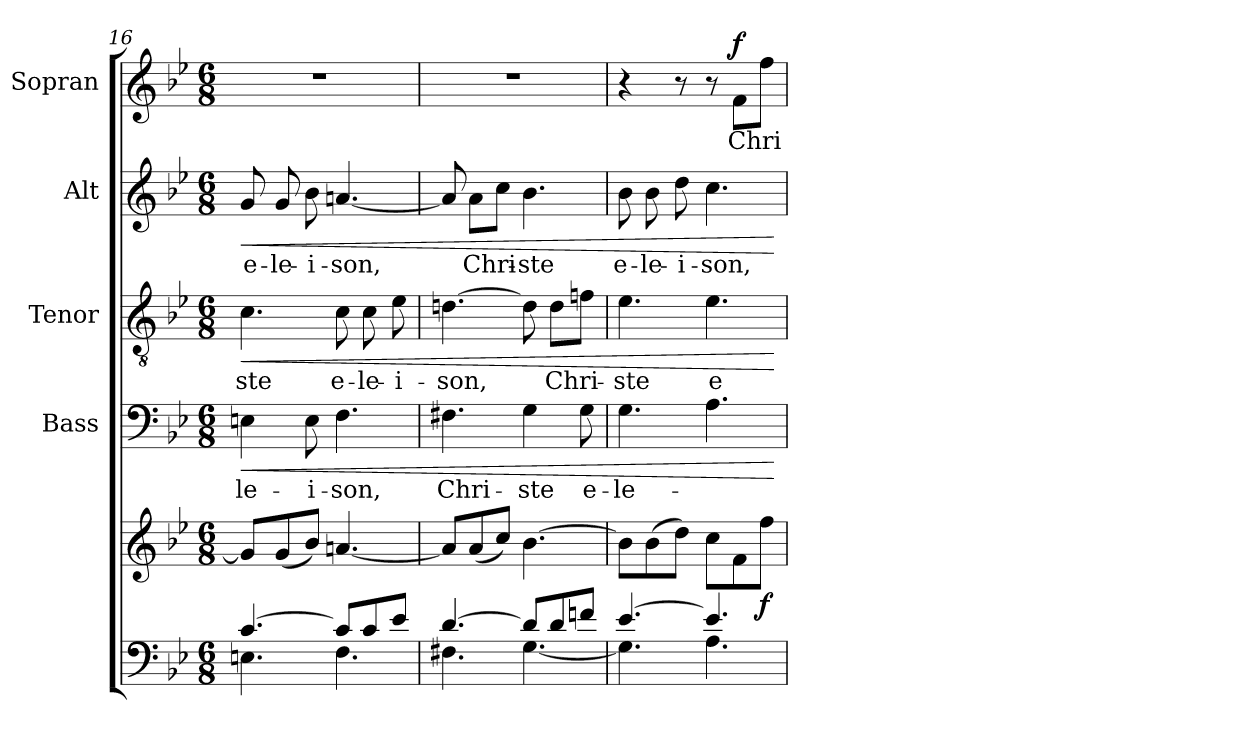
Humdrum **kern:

**kern	**kern	**dynam	**kern	**text	**dynam	**kern	**text	**dynam	**kern	**text	**dynam	**kern	**text	**dynam
*part5	*part5	*part5	*part4	*part4	*part4	*part3	*part3	*part3	*part2	*part2	*part2	*part1	*part1	*part1
*staff6	*staff5	*staff5/6	*staff4	*staff4	*staff4	*staff3	*staff3	*staff3	*staff2	*staff2	*staff2	*staff1	*staff1	*staff1
*	*	*	*I"Bass	*	*	*I"Tenor	*	*	*I"Alt	*	*	*I"Sopran	*	*
*	*	*	*I'B.	*	*	*I'T.	*	*	*I'A.	*	*	*I'S.	*	*
!!LO:LB:g=z
*clefF4	*clefG2	*	*clefF4	*	*	*clefGv2	*	*	*clefG2	*	*	*clefG2	*	*
*k[b-e-]	*k[b-e-]	*	*k[b-e-]	*	*	*k[b-e-]	*	*	*k[b-e-]	*	*	*k[b-e-]	*	*
*B-:	*B-:	*	*B-:	*	*	*B-:	*	*	*B-:	*	*	*B-:	*	*
*M6/8	*M6/8	*	*M6/8	*	*	*M6/8	*	*	*M6/8	*	*	*M6/8	*	*
=16	=16	=16	=16	=16	=16	=16	=16	=16	=16	=16	=16	=16	=16	=16
*^	*	*	*	*	*	*	*	*	*	*	*	*	*	*
!	!	!	!	!	!LO:LY:b	!LO:HP:b	!	!LO:LY:b	!LO:HP:b	!	!LO:LY:b	!LO:HP:b	!	!	!
[>4.c/	4.En\	8g/L]	.	4En\	-le-	<	4.c\	-ste	<	8g/	e-	<	2.r	.	.
!	!	!	!	!	!	!	!	!	!	!	!LO:LY:b	!	!	!	!
.	.	(<8g/	.	.	.	.	.	.	.	8g/	-le-	.	.	.	.
!	!	!	!	!	!LO:LY:b	!	!	!	!	!	!LO:LY:b	!	!	!	!
.	.	8b-/J)	.	8E\	-i-	.	.	.	.	8b-\	-i-	.	.	.	.
!	!	!	!	!	!LO:LY:b	!	!	!LO:LY:b	!	!	!LO:LY:b	!	!	!	!
8c/L]	4.F\	[4.an/	.	4.F\	-son,	.	8c\	e-	.	[4.an/	-son,	.	.	.	.
!	!	!	!	!	!	!	!	!LO:LY:b	!	!	!	!	!	!	!
8c/	.	.	.	.	.	.	8c\	-le-	.	.	.	.	.	.	.
!	!	!	!	!	!	!	!	!LO:LY:b	!	!	!	!	!	!	!
8e-/J	.	.	.	.	.	.	8e-\	-i-	.	.	.	.	.	.	.
=17	=17	=17	=17	=17	=17	=17	=17	=17	=17	=17	=17	=17	=17	=17	=17
!	!	!	!	!	!LO:LY:b	!	!	!LO:LY:b	!	!	!	!	!	!	!
[>4.d/	4.F#X\	8a/L]	.	4.F#X\	Chri-	.	[4.dn\	-son,	.	8a/]	.	.	2.r	.	.
!	!	!	!	!	!	!	!	!	!	!	!LO:LY:b	!	!	!	!
.	.	(<8a/	.	.	.	.	.	.	.	8a\L	Chri-	.	.	.	.
.	.	8cc/J)	.	.	.	.	.	.	.	8cc\J	.	.	.	.	.
!	!	!	!	!	!LO:LY:b	!	!	!	!	!	!LO:LY:b	!	!	!	!
8d/L]	[<4.G\	[4.b-\	.	4G\	-ste	.	8d\]	.	.	4.b-\	-ste	.	.	.	.
!	!	!	!	!	!	!	!	!LO:LY:b	!	!	!	!	!	!	!
8d/	.	.	.	.	.	.	8d\L	Chri-	.	.	.	.	.	.	.
!	!	!	!	!	!LO:LY:b	!	!	!	!	!	!	!	!	!	!
8fn/J	.	.	.	8G\	e-	.	8fn\J	.	.	.	.	.	.	.	.
=18	=18	=18	=18	=18	=18	=18	=18	=18	=18	=18	=18	=18	=18	=18	=18
!	!	!	!	!	!LO:LY:b	!	!	!LO:LY:b	!	!	!LO:LY:b	!	!	!	!
[>4.e-/	4.G\]	8b-\L]	.	4.G\	-le-	.	4.e-\	-ste	.	8b-\	e-	.	4r	.	.
!	!	!	!	!	!	!	!	!	!	!	!LO:LY:b	!	!	!	!
.	.	(>8b-\	.	.	.	.	.	.	.	8b-\	-le-	.	.	.	.
!	!	!	!	!	!	!	!	!	!	!	!LO:LY:b	!	!	!	!
.	.	8dd\J)	.	.	.	.	.	.	.	8dd\	-i-	.	8r	.	.
!	!	!	!	!	!	!	!	!LO:LY:b	!	!	!LO:LY:b	!	!	!	!
4.e-/]	4.A\	8cc\L	.	4.A\	.	.	4.e-\	e-	.	4.cc\	-son,	.	8r	.	.
!	!	!	!	!	!	!	!	!	!	!	!	!	!	!LO:LY:b	!LO:DY:a
.	.	8f\	.	.	.	.	.	.	.	.	.	.	8f\L	Chri-	f
!	!	!	!LO:DY:b	!	!	!	!	!	!	!	!	!	!	!	!
.	.	8ff\J	f	.	.	.	.	.	.	.	.	.	8ff\J	.	.
*v	*v	*	*	*	*	*	*	*	*	*	*	*	*	*	*
.	.	.	.	.	[	.	.	[	.	.	[	.	.	.
=	=	=	=	=	=	=	=	=	=	=	=	=	=	=
*-	*-	*-	*-	*-	*-	*-	*-	*-	*-	*-	*-	*-	*-	*-
